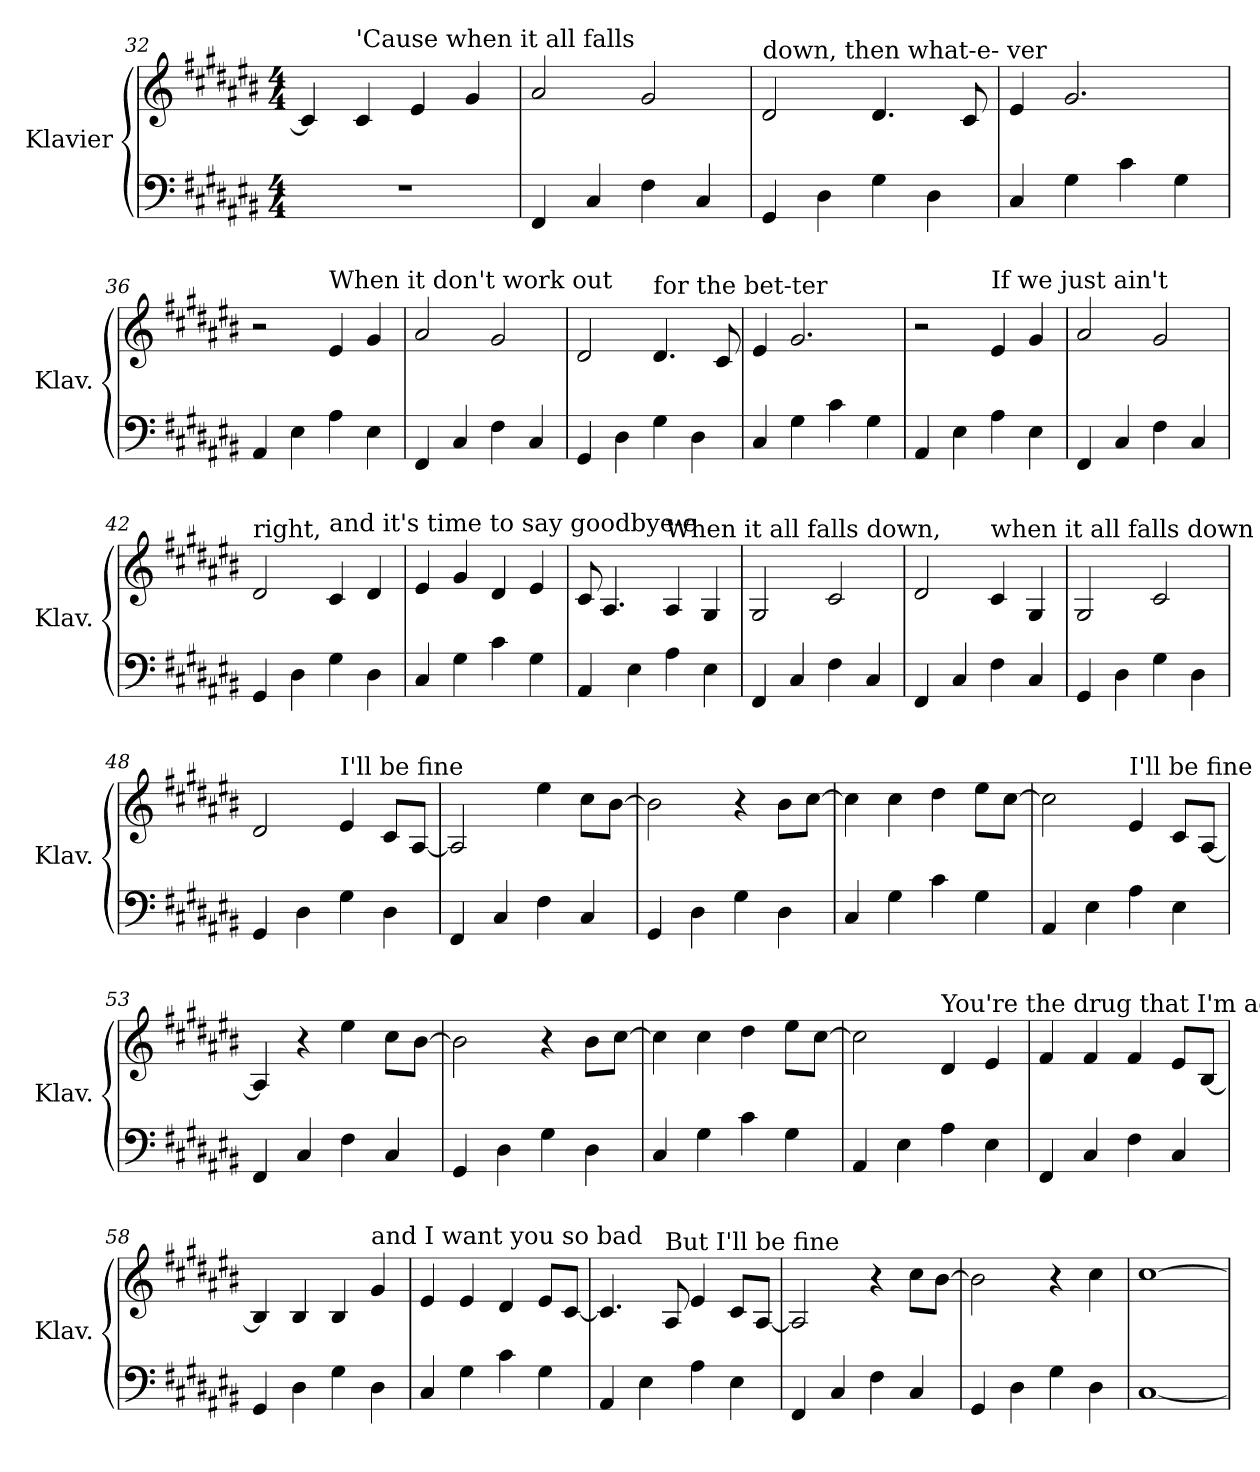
**kern	**kern
*part1	*part1
*staff2	*staff1
*I"Klavier	*
*I'Klav.	*
*clefF4	*clefG2
*k[f#c#g#d#a#e#b#]	*k[f#c#g#d#a#e#b#]
*M4/4	*M4/4
=32	=32
1r	4c#/]
!	!LO:TX:a:t='Cause when it     all    falls
.	4c#/
.	4e#/
.	4g#/
=33	=33
4FF#/	2a#/
4C#/	.
4F#\	2g#/
4C#/	.
!!LO:LB:g=z
=34	=34
!	!LO:TX:a:t=down, then what-e- ver
4GG#/	2d#/
4D#\	.
4G#\	4.d#/
4D#\	.
.	8c#/
=35	=35
4C#/	4e#/
4G#\	2.g#/
4c#\	.
4G#\	.
=36	=36
4AA#/	2r
4E#\	.
!	!LO:TX:a:t=When it don't  work     out
4A#\	4e#/
4E#\	4g#/
=37	=37
4FF#/	2a#/
4C#/	.
4F#\	2g#/
4C#/	.
=38	=38
4GG#/	2d#/
4D#\	.
!	!LO:TX:a:t=for  the    bet-ter
4G#\	4.d#/
4D#\	.
.	8c#/
=39	=39
4C#/	4e#/
4G#\	2.g#/
4c#\	.
4G#\	.
=40	=40
4AA#/	2r
4E#\	.
!	!LO:TX:a:t=If we  just   ain't
4A#\	4e#/
4E#\	4g#/
=41	=41
4FF#/	2a#/
4C#/	.
4F#\	2g#/
4C#/	.
!!LO:LB:g=z
=42	=42
!	!LO:TX:a:t=right,
4GG#/	2d#/
4D#\	.
!	!LO:TX:a:t=and it's time to say goodbye-e
4G#\	4c#/
4D#\	4d#/
=43	=43
4C#/	4e#/
4G#\	4g#/
4c#\	4d#/
4G#\	4e#/
=44	=44
4AA#/	8c#/
.	4.A#/
4E#\	.
!	!LO:TX:a:t=When it   all     falls    down,
4A#\	4A#/
4E#\	4G#/
=45	=45
4FF#/	2G#/
4C#/	.
4F#\	2c#/
4C#/	.
=46	=46
4FF#/	2d#/
4C#/	.
!	!LO:TX:a:t=when it    all     falls    down
4F#\	4c#/
4C#/	4G#/
=47	=47
4GG#/	2G#/
4D#\	.
4G#\	2c#/
4D#\	.
=48	=48
4GG#/	2d#/
4D#\	.
!	!LO:TX:a:t=I'll be fine
4G#\	4e#/
4D#\	8c#/L
.	[8A#/J
!!LO:LB:g=z
=49	=49
4FF#/	2A#/]
4C#/	.
4F#\	4ee#\
4C#/	8cc#\L
.	[8b#\J
=50	=50
4GG#/	2b#\]
4D#\	.
4G#\	4r
4D#\	8b#\L
.	[8cc#\J
=51	=51
4C#/	4cc#\]
4G#\	4cc#\
4c#\	4dd#\
4G#\	8ee#\L
.	[8cc#\J
=52	=52
4AA#/	2cc#\]
4E#\	.
!	!LO:TX:a:t=I'll be fine
4A#\	4e#/
4E#\	8c#/L
.	[8A#/J
=53	=53
4FF#/	4A#/]
4C#/	4r
4F#\	4ee#\
4C#/	8cc#\L
.	[8b#\J
=54	=54
4GG#/	2b#\]
4D#\	.
4G#\	4r
4D#\	8b#\L
.	[8cc#\J
=55	=55
4C#/	4cc#\]
4G#\	4cc#\
4c#\	4dd#\
4G#\	8ee#\L
.	[8cc#\J
!!LO:LB:g=z
=56	=56
4AA#/	2cc#\]
4E#\	.
!	!LO:TX:a:t=You're the drug that I'm addic-   ted  to,
4A#\	4d#/
4E#\	4e#/
=57	=57
4FF#/	4f#/
4C#/	4f#/
4F#\	4f#/
4C#/	8e#/L
.	[8B#/J
=58	=58
4GG#/	4B#/]
4D#\	4B#/
4G#\	4B#/
!	!LO:TX:a:t=and   I want you so bad
4D#\	4g#/
=59	=59
4C#/	4e#/
4G#\	4e#/
4c#\	4d#/
4G#\	8e#/L
.	[8c#/J
=60	=60
4AA#/	4.c#/]
4E#\	.
!	!LO:TX:a:t=But I'll be fine
.	8A#/
4A#\	4e#/
4E#\	8c#/L
.	[8A#/J
=61	=61
4FF#/	2A#/]
4C#/	.
4F#\	4r
4C#/	8cc#\L
.	[8b#\J
=62	=62
4GG#/	2b#\]
4D#\	.
4G#\	4r
4D#\	4cc#\
!!LO:LB:g=z
=63	=63
[1C#	[1cc#
=	=
*-	*-
